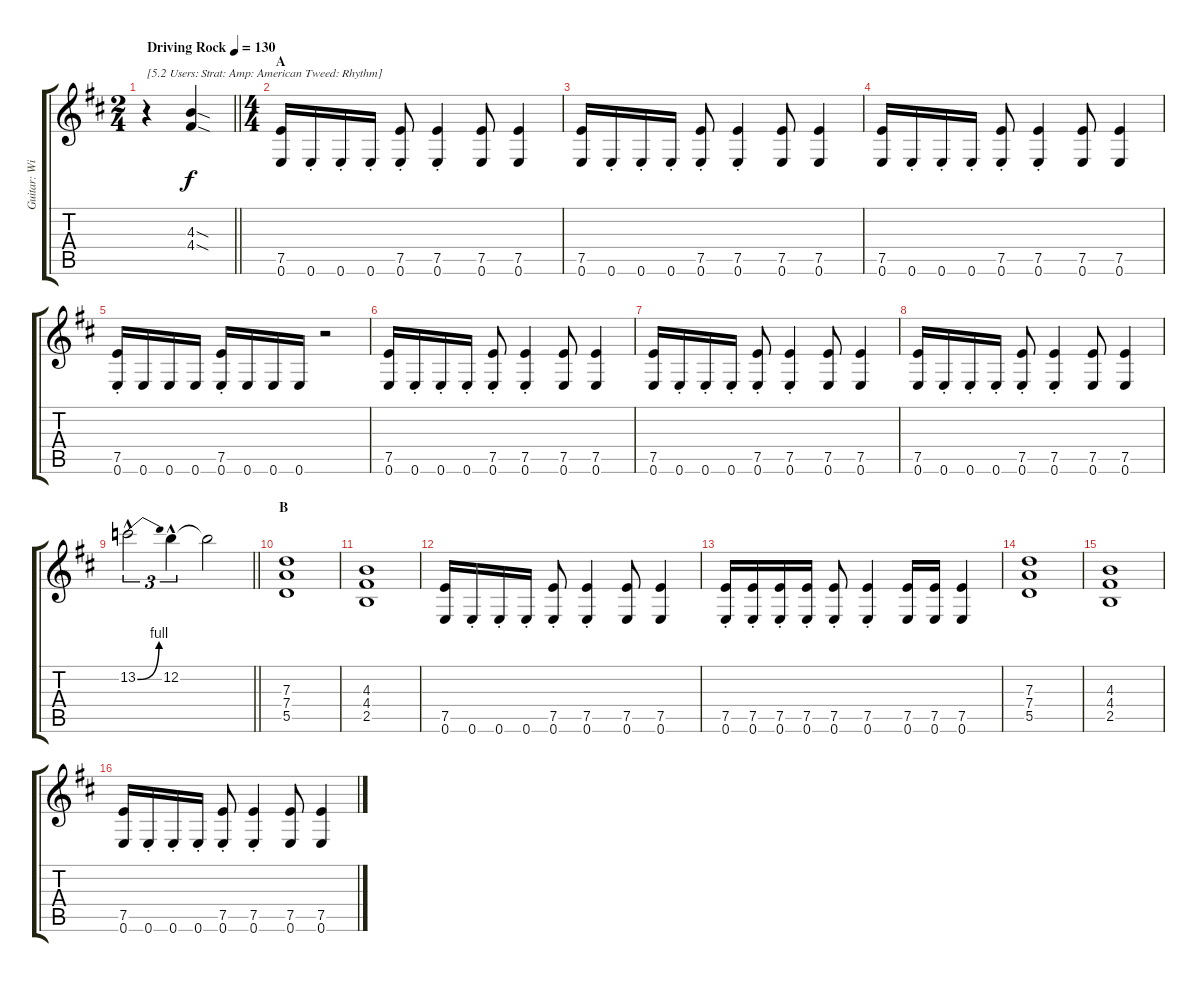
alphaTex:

\track ("Guitar: William" "Guitar: Wi") {instrument distortionguitar}
\staff {score tabs}
\tuning (E4 B3 G3 D3 A2 E2) {hide}
\ts (2 4)
\tempo (130 "Driving Rock")
\clef g2
\barLineRight lightlight
\ks d
r.4{txt "[5.2 Users: Strat: Amp: American Tweed: Rhythm]" dy f instrument distortionguitar} (4.3{sod} 4.4{sod}).4 |
\ts (4 4)
\section ("" "A")
(7.5 0.6).16 0.6{st}.16 0.6{st}.16 0.6{st}.16 (7.5{st} 0.6{st}).8 (7.5{st} 0.6{st}).4 (7.5 0.6).8 (7.5 0.6).4 |
(7.5 0.6).16 0.6{st}.16 0.6{st}.16 0.6{st}.16 (7.5{st} 0.6{st}).8 (7.5{st} 0.6{st}).4 (7.5 0.6).8 (7.5 0.6).4 |
(7.5 0.6).16 0.6{st}.16 0.6{st}.16 0.6{st}.16 (7.5{st} 0.6{st}).8 (7.5{st} 0.6{st}).4 (7.5 0.6).8 (7.5 0.6).4 |
(7.5{st} 0.6{st}).16 0.6.16 0.6.16 0.6.16 (7.5{st} 0.6{st}).16 0.6.16 0.6.16 0.6.16 r.2 |
(7.5 0.6).16 0.6{st}.16 0.6{st}.16 0.6{st}.16 (7.5{st} 0.6{st}).8 (7.5{st} 0.6{st}).4 (7.5 0.6).8 (7.5 0.6).4 |
(7.5 0.6).16 0.6{st}.16 0.6{st}.16 0.6{st}.16 (7.5{st} 0.6{st}).8 (7.5{st} 0.6{st}).4 (7.5 0.6).8 (7.5 0.6).4 |
(7.5 0.6).16 0.6{st}.16 0.6{st}.16 0.6{st}.16 (7.5{st} 0.6{st}).8 (7.5{st} 0.6{st}).4 (7.5 0.6).8 (7.5 0.6).4 |
\barLineRight lightlight
13.2{be (bend 0 0 60 4) hac}.2{tu (3 2)} 12.2{hac}.4{tu (3 2)} 12.2{t}.2 |
\section ("" "B")
(7.3 7.4 5.5).1 |
(4.3 4.4 2.5).1 |
(7.5 0.6).16 0.6{st}.16 0.6{st}.16 0.6{st}.16 (7.5{st} 0.6{st}).8 (7.5{st} 0.6{st}).4 (7.5 0.6).8 (7.5 0.6).4 |
(7.5 0.6{st}).16 (7.5{st} 0.6{st}).16 (7.5{st} 0.6{st}).16 (7.5{st} 0.6{st}).16 (7.5 0.6{st}).8 (7.5{st} 0.6{st}).4 (7.5 0.6).16 (7.5 0.6).16 (7.5 0.6).4 |
(7.3 7.4 5.5).1 |
(4.3 4.4 2.5).1 |
(7.5 0.6).16 0.6{st}.16 0.6{st}.16 0.6{st}.16 (7.5{st} 0.6{st}).8 (7.5{st} 0.6{st}).4 (7.5 0.6).8 (7.5 0.6).4
